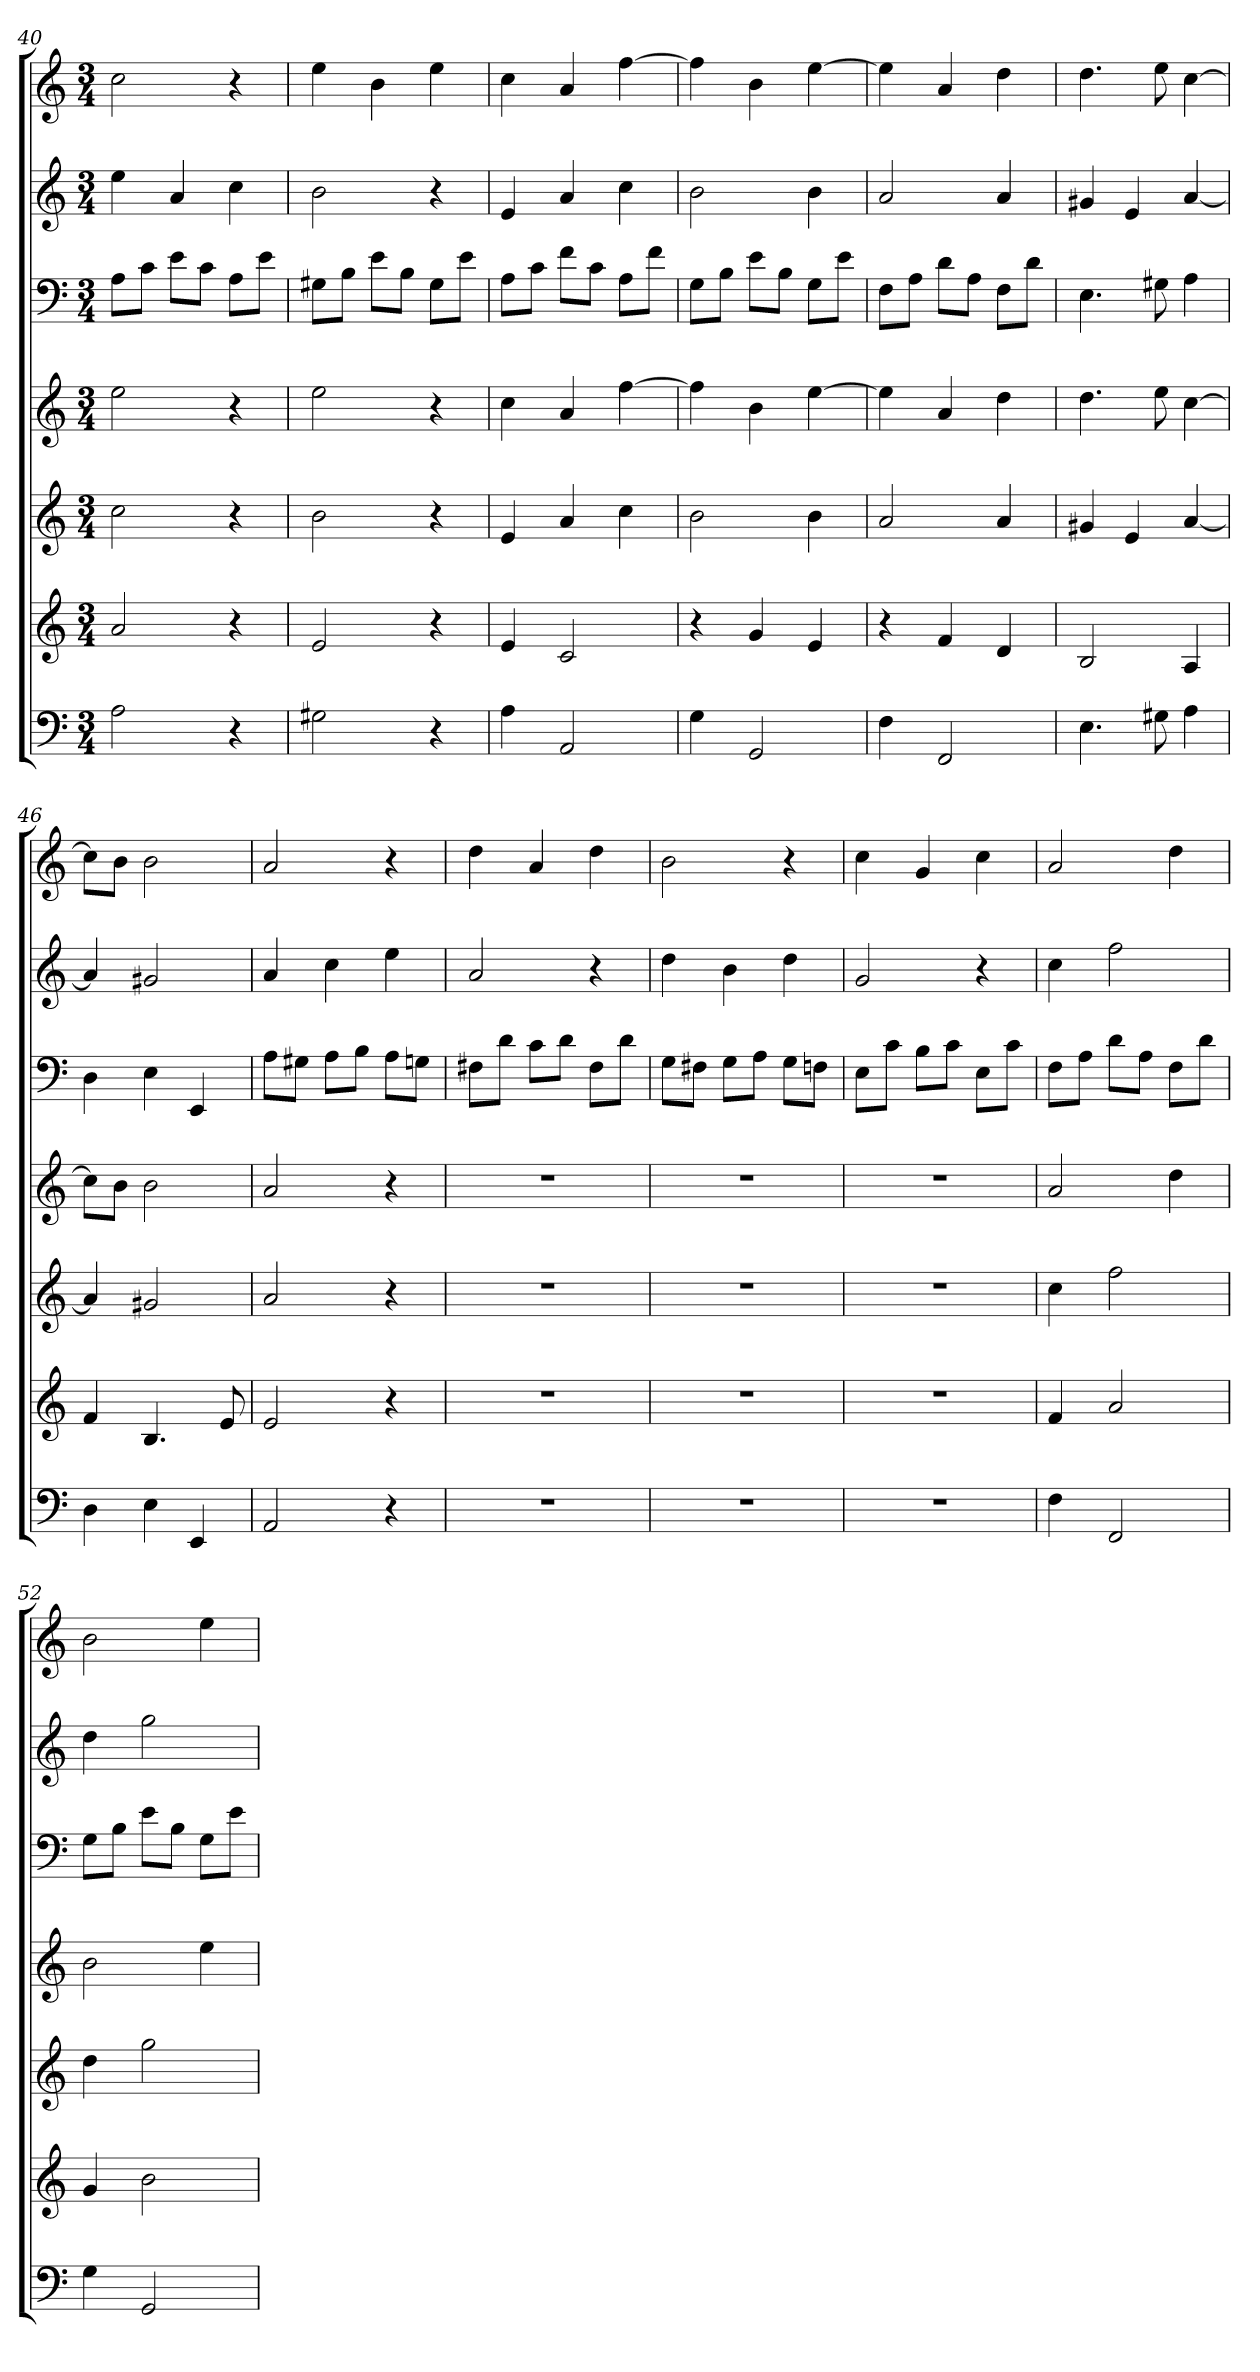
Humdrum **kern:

**kern	**kern	**kern	**kern	**kern	**kern	**kern
*part7	*part6	*part5	*part4	*part3	*part2	*part1
*staff7	*staff6	*staff5	*staff4	*staff3	*staff2	*staff1
*k[]	*k[]	*k[]	*k[]	*k[]	*k[]	*k[]
*C:	*C:	*C:	*C:	*C:	*C:	*C:
*M3/4	*M3/4	*M3/4	*M3/4	*M3/4	*M3/4	*M3/4
=40	=40	=40	=40	=40	=40	=40
2A	2a	2cc	2ee	8AL	4ee	2cc
.	.	.	.	8cJ	.	.
.	.	.	.	8eL	4a	.
.	.	.	.	8cJ	.	.
4r	4r	4r	4r	8AL	4cc	4r
.	.	.	.	8eJ	.	.
=41	=41	=41	=41	=41	=41	=41
2G#X	2e	2b	2ee	8G#XL	2b	4ee
.	.	.	.	8BJ	.	.
.	.	.	.	8eL	.	4b
.	.	.	.	8BJ	.	.
4r	4r	4r	4r	8G#L	4r	4ee
.	.	.	.	8eJ	.	.
=42	=42	=42	=42	=42	=42	=42
4A	4e	4e	4cc	8AL	4e	4cc
.	.	.	.	8cJ	.	.
2AA	2c	4a	4a	8fL	4a	4a
.	.	.	.	8cJ	.	.
.	.	4cc	[4ff	8AL	4cc	[4ff
.	.	.	.	8fJ	.	.
=43	=43	=43	=43	=43	=43	=43
4G	4r	2b	4ff]	8GL	2b	4ff]
.	.	.	.	8BJ	.	.
2GG	4g	.	4b	8eL	.	4b
.	.	.	.	8BJ	.	.
.	4e	4b	[4ee	8GL	4b	[4ee
.	.	.	.	8eJ	.	.
=44	=44	=44	=44	=44	=44	=44
4F	4r	2a	4ee]	8FL	2a	4ee]
.	.	.	.	8AJ	.	.
2FF	4f	.	4a	8dL	.	4a
.	.	.	.	8AJ	.	.
.	4d	4a	4dd	8FL	4a	4dd
.	.	.	.	8dJ	.	.
=45	=45	=45	=45	=45	=45	=45
4.E	2B	4g#X	4.dd	4.E	4g#X	4.dd
.	.	4e	.	.	4e	.
8G#X	.	.	8ee	8G#X	.	8ee
4A	4A	[4a	[4cc	4A	[4a	[4cc
=46	=46	=46	=46	=46	=46	=46
4D	4f	4a]	8ccL]	4D	4a]	8ccL]
.	.	.	8bJ	.	.	8bJ
4E	4.B	2g#X	2b	4E	2g#X	2b
4EE	.	.	.	4EE	.	.
.	8e	.	.	.	.	.
=47	=47	=47	=47	=47	=47	=47
2AA	2e	2a	2a	8AL	4a	2a
.	.	.	.	8G#XJ	.	.
.	.	.	.	8AL	4cc	.
.	.	.	.	8BJ	.	.
4r	4r	4r	4r	8AL	4ee	4r
.	.	.	.	8GnJ	.	.
=48	=48	=48	=48	=48	=48	=48
2.r	2.r	2.r	2.r	8F#XL	2a	4dd
.	.	.	.	8dJ	.	.
.	.	.	.	8cL	.	4a
.	.	.	.	8dJ	.	.
.	.	.	.	8F#L	4r	4dd
.	.	.	.	8dJ	.	.
=49	=49	=49	=49	=49	=49	=49
2.r	2.r	2.r	2.r	8GL	4dd	2b
.	.	.	.	8F#XJ	.	.
.	.	.	.	8GL	4b	.
.	.	.	.	8AJ	.	.
.	.	.	.	8GL	4dd	4r
.	.	.	.	8FnJ	.	.
=50	=50	=50	=50	=50	=50	=50
2.r	2.r	2.r	2.r	8EL	2g	4cc
.	.	.	.	8cJ	.	.
.	.	.	.	8BL	.	4g
.	.	.	.	8cJ	.	.
.	.	.	.	8EL	4r	4cc
.	.	.	.	8cJ	.	.
=51	=51	=51	=51	=51	=51	=51
4F	4f	4cc	2a	8FL	4cc	2a
.	.	.	.	8AJ	.	.
2FF	2a	2ff	.	8dL	2ff	.
.	.	.	.	8AJ	.	.
.	.	.	4dd	8FL	.	4dd
.	.	.	.	8dJ	.	.
=52	=52	=52	=52	=52	=52	=52
4G	4g	4dd	2b	8GL	4dd	2b
.	.	.	.	8BJ	.	.
2GG	2b	2gg	.	8eL	2gg	.
.	.	.	.	8BJ	.	.
.	.	.	4ee	8GL	.	4ee
.	.	.	.	8eJ	.	.
=	=	=	=	=	=	=
*-	*-	*-	*-	*-	*-	*-
